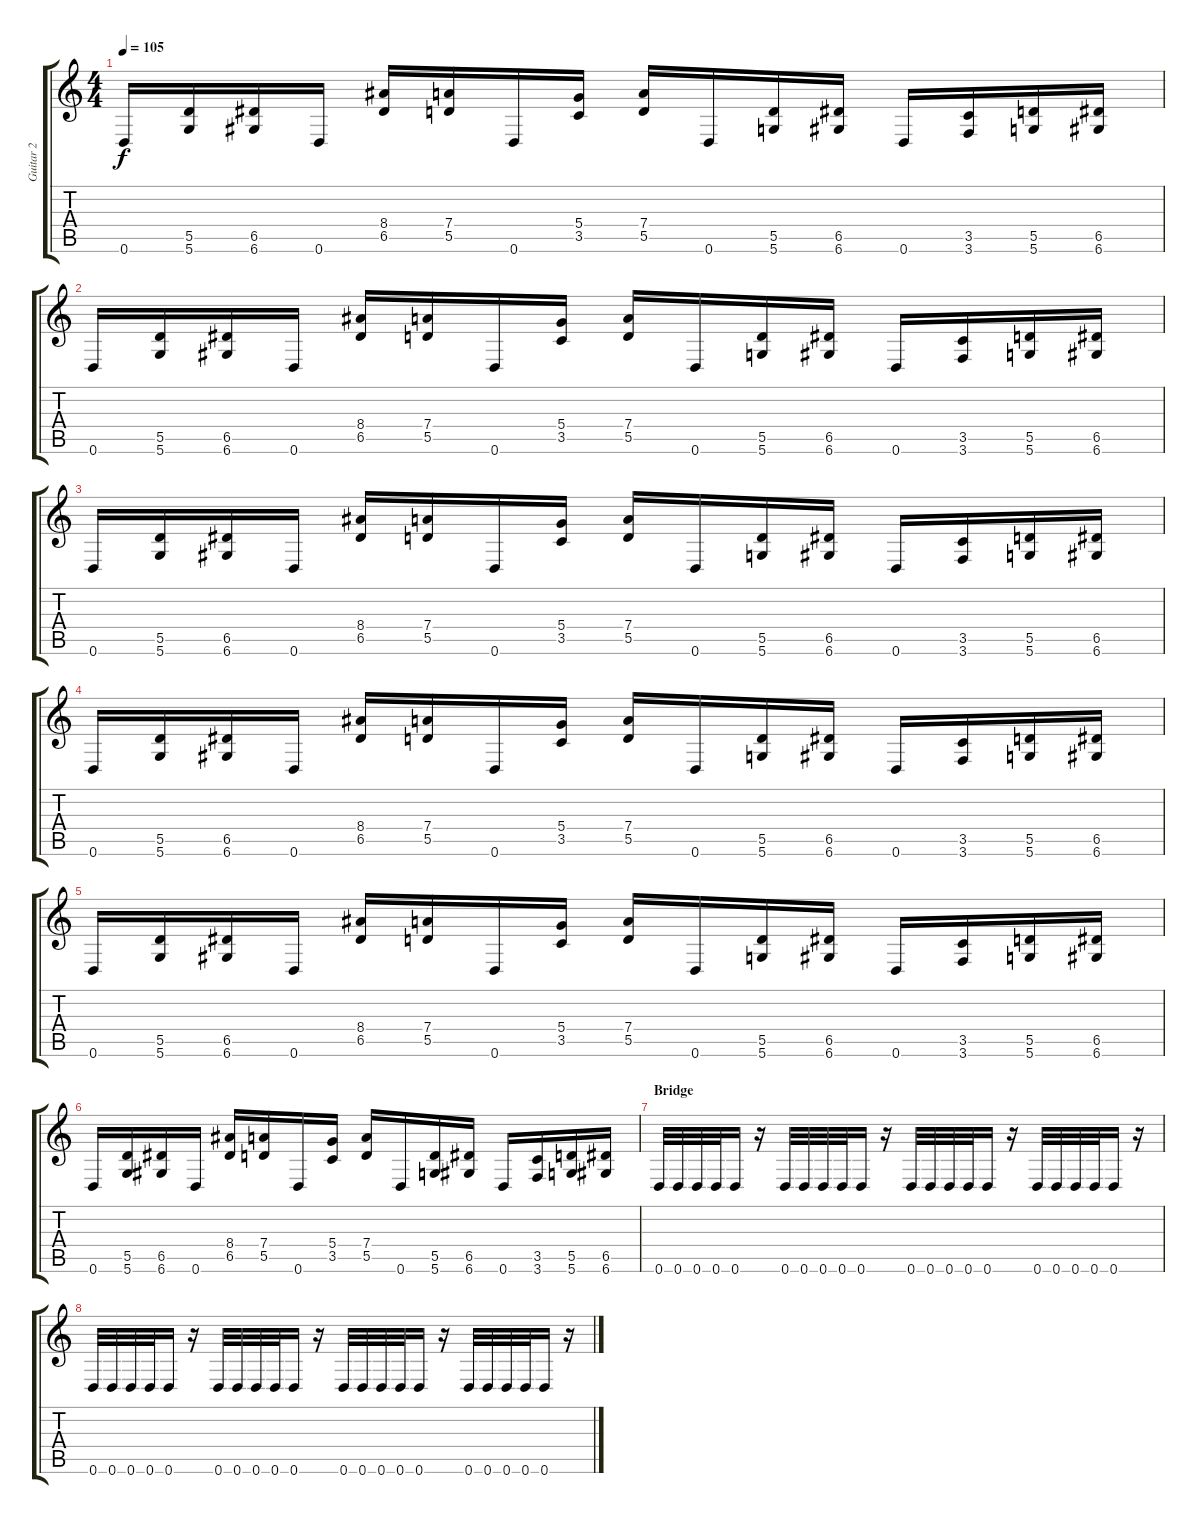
\track ("Guitar 2" "Guitar 2") {instrument distortionguitar}
\staff {score tabs}
\tuning (E4 B3 G3 D3 A2 D2) {hide}
\ts (4 4)
\tempo 105
\clef g2
\ks c
0.6.16{dy f} (5.5 5.6).16 (6.5 6.6).16 0.6.16 (8.4 6.5).16 (7.4 5.5).16 0.6.16 (5.4 3.5).16 (7.4 5.5).16 0.6.16 (5.5 5.6).16 (6.5 6.6).16 0.6.16 (3.5 3.6).16 (5.5 5.6).16 (6.5 6.6).16 |
0.6.16 (5.5 5.6).16 (6.5 6.6).16 0.6.16 (8.4 6.5).16 (7.4 5.5).16 0.6.16 (5.4 3.5).16 (7.4 5.5).16 0.6.16 (5.5 5.6).16 (6.5 6.6).16 0.6.16 (3.5 3.6).16 (5.5 5.6).16 (6.5 6.6).16 |
0.6.16 (5.5 5.6).16 (6.5 6.6).16 0.6.16 (8.4 6.5).16 (7.4 5.5).16 0.6.16 (5.4 3.5).16 (7.4 5.5).16 0.6.16 (5.5 5.6).16 (6.5 6.6).16 0.6.16 (3.5 3.6).16 (5.5 5.6).16 (6.5 6.6).16 |
0.6.16 (5.5 5.6).16 (6.5 6.6).16 0.6.16 (8.4 6.5).16 (7.4 5.5).16 0.6.16 (5.4 3.5).16 (7.4 5.5).16 0.6.16 (5.5 5.6).16 (6.5 6.6).16 0.6.16 (3.5 3.6).16 (5.5 5.6).16 (6.5 6.6).16 |
0.6.16 (5.5 5.6).16 (6.5 6.6).16 0.6.16 (8.4 6.5).16 (7.4 5.5).16 0.6.16 (5.4 3.5).16 (7.4 5.5).16 0.6.16 (5.5 5.6).16 (6.5 6.6).16 0.6.16 (3.5 3.6).16 (5.5 5.6).16 (6.5 6.6).16 |
0.6.16 (5.5 5.6).16 (6.5 6.6).16 0.6.16 (8.4 6.5).16 (7.4 5.5).16 0.6.16 (5.4 3.5).16 (7.4 5.5).16 0.6.16 (5.5 5.6).16 (6.5 6.6).16 0.6.16 (3.5 3.6).16 (5.5 5.6).16 (6.5 6.6).16 |
\section ("" "Bridge")
0.6.32 0.6.32 0.6.32 0.6.32 0.6.16 r.16 0.6.32 0.6.32 0.6.32 0.6.32 0.6.16 r.16 0.6.32 0.6.32 0.6.32 0.6.32 0.6.16 r.16 0.6.32 0.6.32 0.6.32 0.6.32 0.6.16 r.16 |
0.6.32 0.6.32 0.6.32 0.6.32 0.6.16 r.16 0.6.32 0.6.32 0.6.32 0.6.32 0.6.16 r.16 0.6.32 0.6.32 0.6.32 0.6.32 0.6.16 r.16 0.6.32 0.6.32 0.6.32 0.6.32 0.6.16 r.16
